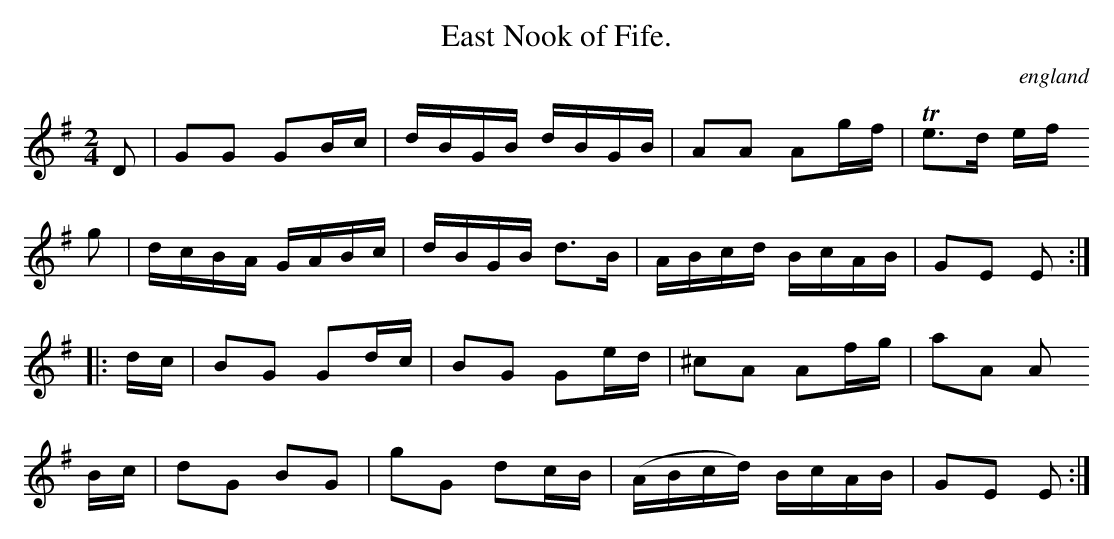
X:1
T:East Nook of Fife.
O:england
M:2/4
L:1/16
K:EMin
D2|G2G2 G2Bc|dBGB dBGB| A2A2  A2gf|Te3d  ef
g2|dcBA GABc|dBGB d3B | ABcd  BcAB| G2E2 E2::
dc|B2G2 G2dc|B2G2 G2ed|^c2A2  A2fg| a2A2 A2
Bc|d2G2 B2G2|g2G2 d2cB|(ABcd) BcAB| G2E2 E2:|
